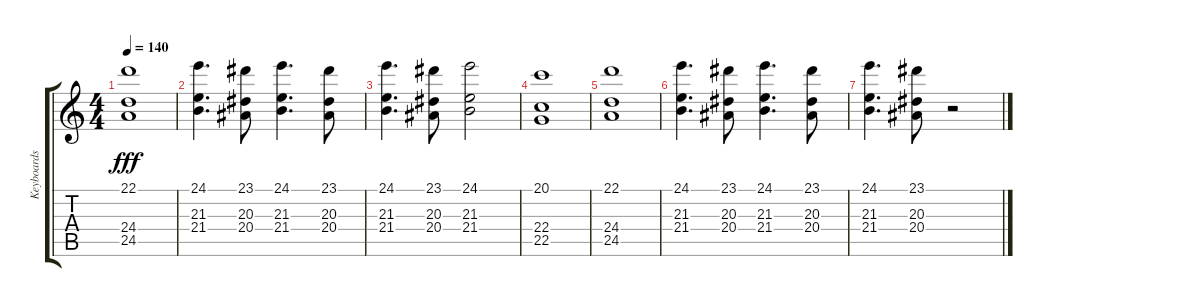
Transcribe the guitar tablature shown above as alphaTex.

\track ("Keyboards" "Keyboards") {instrument stringensemble1}
\staff {score tabs}
\tuning (E4 B3 G3 D3 A2 E2) {hide}
\ts (4 4)
\tempo 140
\clef g2
\ks c
(22.1 24.4 24.5).1{dy fff} |
(24.1 21.3 21.4).4{d} (23.1 20.3 20.4).8 (24.1 21.3 21.4).4{d} (23.1 20.3 20.4).8 |
(24.1 21.3 21.4).4{d} (23.1 20.3 20.4).8 (24.1 21.3 21.4).2 |
(20.1 22.4 22.5).1 |
(22.1 24.4 24.5).1 |
(24.1 21.3 21.4).4{d} (23.1 20.3 20.4).8 (24.1 21.3 21.4).4{d} (23.1 20.3 20.4).8 |
(24.1 21.3 21.4).4{d} (23.1 20.3 20.4).8 r.2
